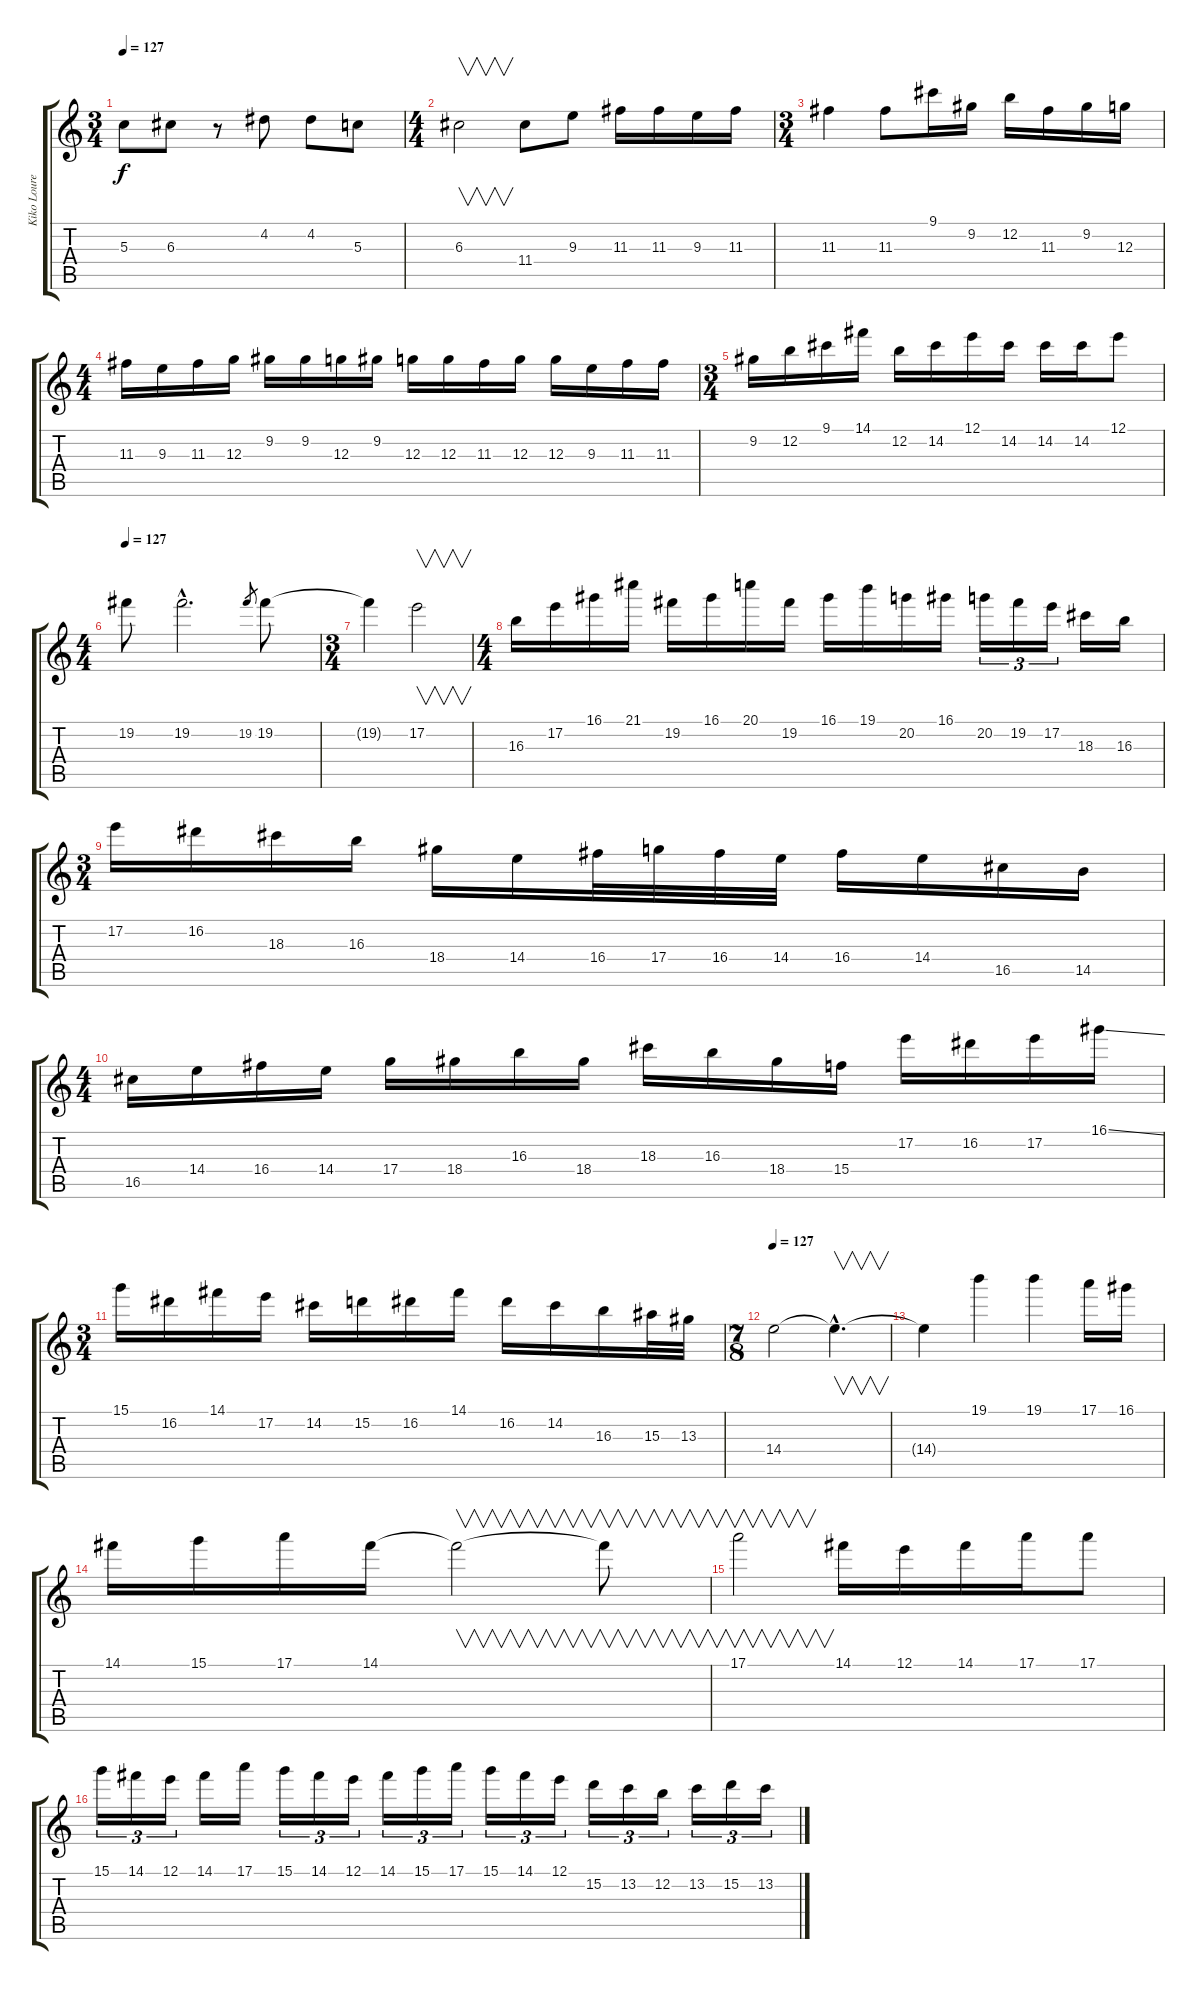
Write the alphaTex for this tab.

\track ("Kiko Loureiro" "Kiko Loure") {instrument distortionguitar}
\staff {score tabs}
\tuning (E4 B3 G3 D3 A2 E2) {hide}
\ts (3 4)
\tempo 127
\clef g2
\ks c
5.3{t}.8{dy f} 6.3.8 r.8 4.2.8 4.2.8 5.3.8 |
\ts (4 4)
6.3.2{v} 11.4.8 9.3.8 11.3.16 11.3.16 9.3.16 11.3.16 |
\ts (3 4)
11.3.4 11.3.8 9.1.16 9.2.16 12.2.16 11.3.16 9.2.16 12.3.16 |
\ts (4 4)
11.3.16 9.3.16 11.3.16 12.3.16 9.2.16 9.2.16 12.3.16 9.2.16 12.3.16 12.3.16 11.3.16 12.3.16 12.3.16 9.3.16 11.3.16 11.3.16 |
\ts (3 4)
9.2.16 12.2.16 9.1.16 14.1.16 12.2.16 14.2.16 12.1.16 14.2.16 14.2.16 14.2.16 12.1.8 |
\ts (4 4)
\tempo 127
19.2.8 19.2{hac}.2{d} 19.2.8{gr} 19.2.8 |
\ts (3 4)
19.2{t}.4 17.2.2{v} |
\ts (4 4)
16.3.16 17.2.16 16.1.16 21.1.16 19.2.16 16.1.16 20.1.16 19.2.16 16.1.16 19.1.16 20.2.16 16.1.16 20.2.16{tu (3 2)} 19.2.16{tu (3 2)} 17.2.16{tu (3 2)} 18.3.16 16.3.16 |
\ts (3 4)
17.2.16 16.2.16 18.3.16 16.3.16 18.4.16 14.4.16 16.4.32 17.4.32 16.4.32 14.4.32 16.4.16 14.4.16 16.5.16 14.5.16 |
\ts (4 4)
16.5.16 14.4.16 16.4.16 14.4.16 17.4.16 18.4.16 16.3.16 18.4.16 18.3.16 16.3.16 18.4.16 15.4.16 17.2.16 16.2.16 17.2.16 16.1{ss}.16 |
\ts (3 4)
15.1.16 16.2.16 14.1.16 17.2.16 14.2.16 15.2.16 16.2.16 14.1.16 16.2.16 14.2.16 16.3.16 15.3.32 13.3.32 |
\ts (7 8)
\tempo 127
14.4.2{volume 16} 14.4{hac t}.4{v d} |
14.4{t}.4 19.1.4 19.1.4 17.1.16 16.1.16 |
14.1.16 15.1.16 17.1.16 14.1.16 14.1{t}.2{v} 14.1{t}.8{v} |
17.1.2{v} 14.1.16 12.1.16 14.1.16 17.1.16 17.1.8 |
15.1.16{tu (3 2)} 14.1.16{tu (3 2)} 12.1.16{tu (3 2)} 14.1.16 17.1.16 15.1.16{tu (3 2)} 14.1.16{tu (3 2)} 12.1.16{tu (3 2)} 14.1.16{tu (3 2)} 15.1.16{tu (3 2)} 17.1.16{tu (3 2)} 15.1.16{tu (3 2)} 14.1.16{tu (3 2)} 12.1.16{tu (3 2)} 15.2.16{tu (3 2)} 13.2.16{tu (3 2)} 12.2.16{tu (3 2)} 13.2.16{tu (3 2)} 15.2.16{tu (3 2)} 13.2.16{tu (3 2)}
